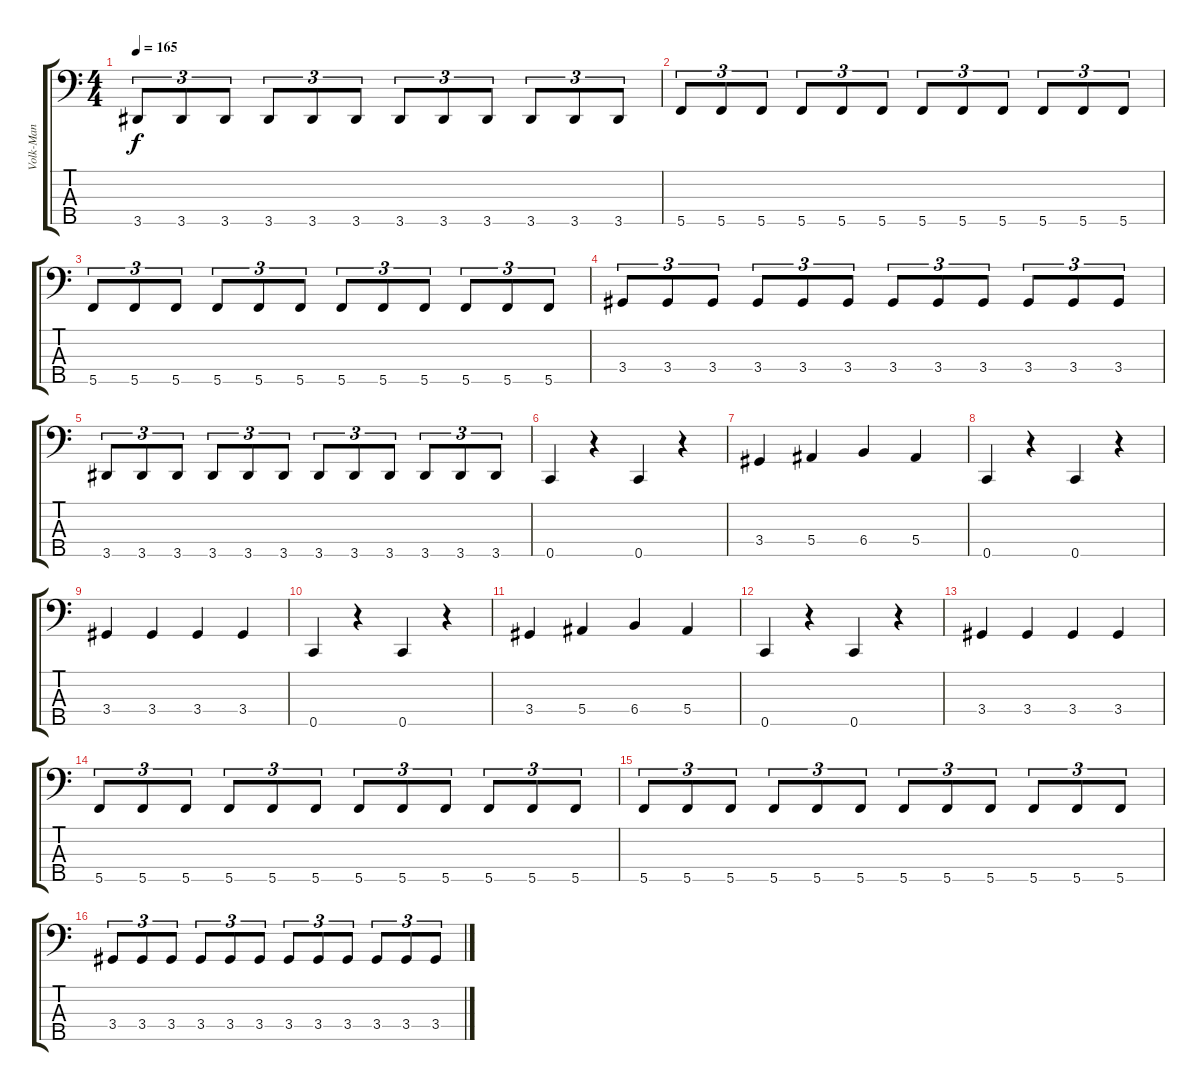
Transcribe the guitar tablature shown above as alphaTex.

\track ("Volk-Man" "Volk-Man") {instrument electricbasspick}
\staff {score tabs}
\tuning (Ab2 Eb2 Bb1 F1 C1) {hide}
\ts (4 4)
\tempo 165
\clef f4
\ks c
3.5.8{tu (3 2) dy f} 3.5.8{tu (3 2)} 3.5.8{tu (3 2)} 3.5.8{tu (3 2)} 3.5.8{tu (3 2)} 3.5.8{tu (3 2)} 3.5.8{tu (3 2)} 3.5.8{tu (3 2)} 3.5.8{tu (3 2)} 3.5.8{tu (3 2)} 3.5.8{tu (3 2)} 3.5.8{tu (3 2)} |
5.5.8{tu (3 2)} 5.5.8{tu (3 2)} 5.5.8{tu (3 2)} 5.5.8{tu (3 2)} 5.5.8{tu (3 2)} 5.5.8{tu (3 2)} 5.5.8{tu (3 2)} 5.5.8{tu (3 2)} 5.5.8{tu (3 2)} 5.5.8{tu (3 2)} 5.5.8{tu (3 2)} 5.5.8{tu (3 2)} |
5.5.8{tu (3 2)} 5.5.8{tu (3 2)} 5.5.8{tu (3 2)} 5.5.8{tu (3 2)} 5.5.8{tu (3 2)} 5.5.8{tu (3 2)} 5.5.8{tu (3 2)} 5.5.8{tu (3 2)} 5.5.8{tu (3 2)} 5.5.8{tu (3 2)} 5.5.8{tu (3 2)} 5.5.8{tu (3 2)} |
3.4.8{tu (3 2)} 3.4.8{tu (3 2)} 3.4.8{tu (3 2)} 3.4.8{tu (3 2)} 3.4.8{tu (3 2)} 3.4.8{tu (3 2)} 3.4.8{tu (3 2)} 3.4.8{tu (3 2)} 3.4.8{tu (3 2)} 3.4.8{tu (3 2)} 3.4.8{tu (3 2)} 3.4.8{tu (3 2)} |
3.5.8{tu (3 2)} 3.5.8{tu (3 2)} 3.5.8{tu (3 2)} 3.5.8{tu (3 2)} 3.5.8{tu (3 2)} 3.5.8{tu (3 2)} 3.5.8{tu (3 2)} 3.5.8{tu (3 2)} 3.5.8{tu (3 2)} 3.5.8{tu (3 2)} 3.5.8{tu (3 2)} 3.5.8{tu (3 2)} |
0.5.4 r.4 0.5.4 r.4 |
3.4.4 5.4.4 6.4.4 5.4.4 |
0.5.4 r.4 0.5.4 r.4 |
3.4.4 3.4.4 3.4.4 3.4.4 |
0.5.4 r.4 0.5.4 r.4 |
3.4.4 5.4.4 6.4.4 5.4.4 |
0.5.4 r.4 0.5.4 r.4 |
3.4.4 3.4.4 3.4.4 3.4.4 |
5.5.8{tu (3 2)} 5.5.8{tu (3 2)} 5.5.8{tu (3 2)} 5.5.8{tu (3 2)} 5.5.8{tu (3 2)} 5.5.8{tu (3 2)} 5.5.8{tu (3 2)} 5.5.8{tu (3 2)} 5.5.8{tu (3 2)} 5.5.8{tu (3 2)} 5.5.8{tu (3 2)} 5.5.8{tu (3 2)} |
5.5.8{tu (3 2)} 5.5.8{tu (3 2)} 5.5.8{tu (3 2)} 5.5.8{tu (3 2)} 5.5.8{tu (3 2)} 5.5.8{tu (3 2)} 5.5.8{tu (3 2)} 5.5.8{tu (3 2)} 5.5.8{tu (3 2)} 5.5.8{tu (3 2)} 5.5.8{tu (3 2)} 5.5.8{tu (3 2)} |
3.4.8{tu (3 2)} 3.4.8{tu (3 2)} 3.4.8{tu (3 2)} 3.4.8{tu (3 2)} 3.4.8{tu (3 2)} 3.4.8{tu (3 2)} 3.4.8{tu (3 2)} 3.4.8{tu (3 2)} 3.4.8{tu (3 2)} 3.4.8{tu (3 2)} 3.4.8{tu (3 2)} 3.4.8{tu (3 2)}
